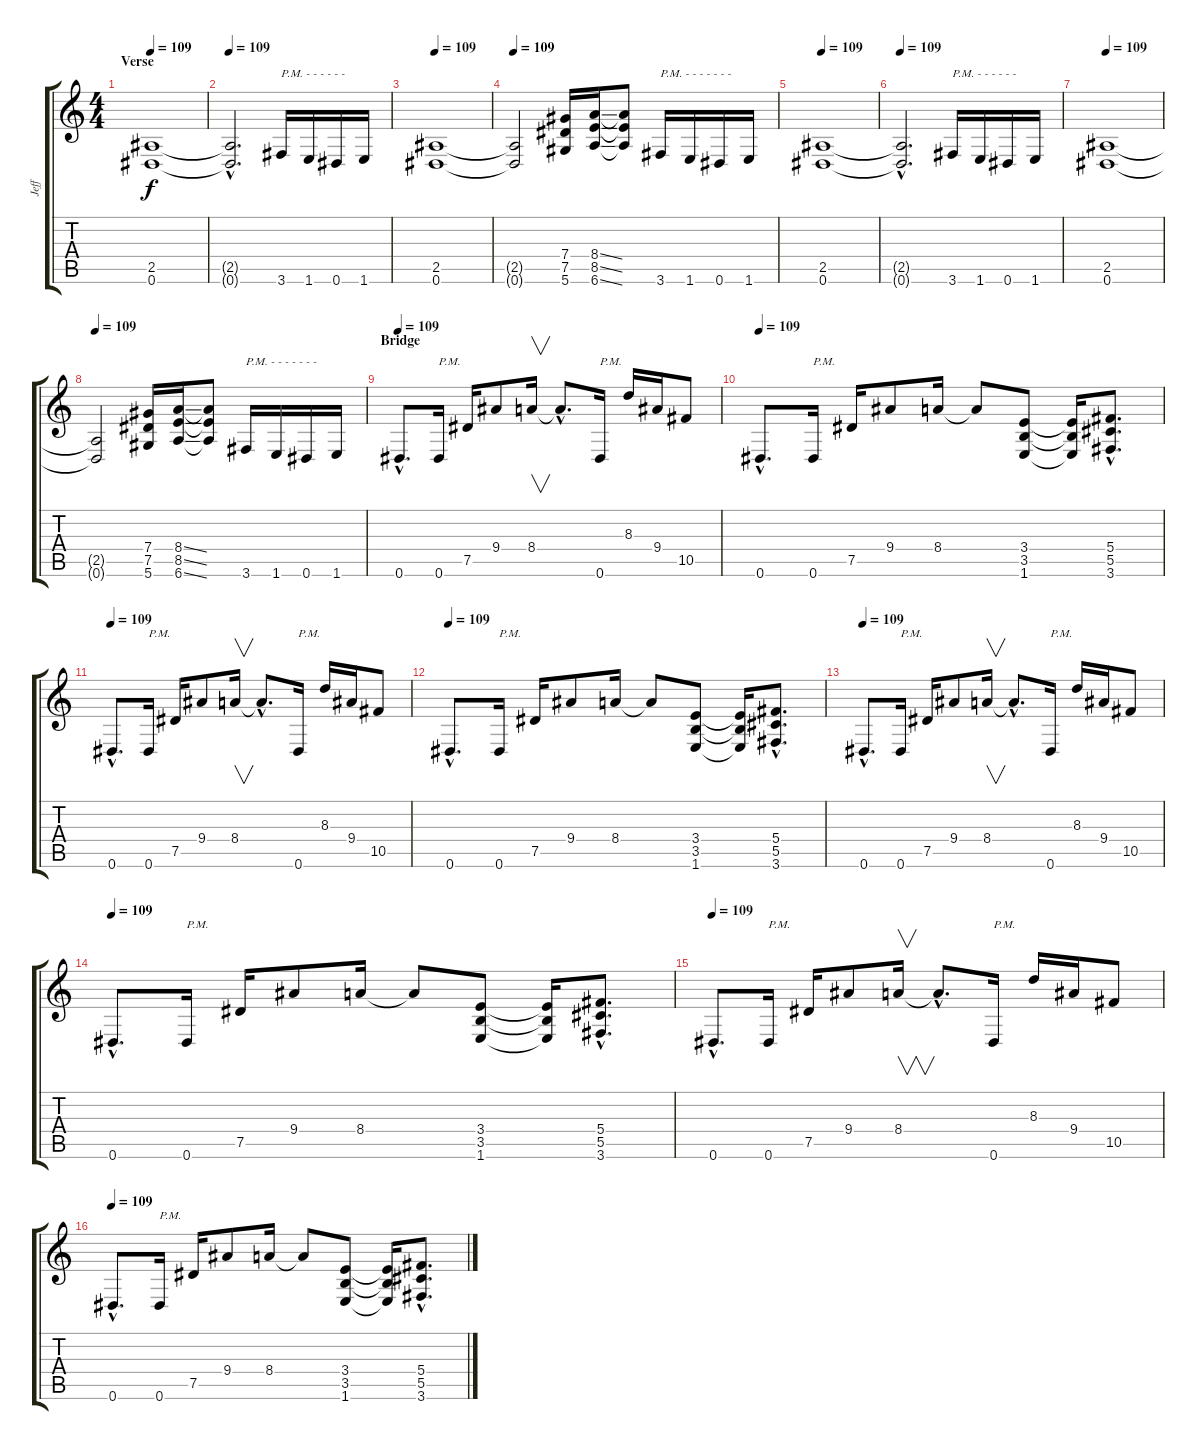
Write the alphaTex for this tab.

\track ("Jeff" "Jeff") {instrument distortionguitar}
\staff {score tabs}
\tuning (Eb4 Bb3 Gb3 Db3 Ab2 Eb2) {hide}
\ts (4 4)
\section ("" "Verse")
\tempo 109
\clef g2
\ks c
(2.5 0.6).1{dy f} |
\tempo 109
(2.5{hac t} 0.6{hac t}).2{d} 3.6.16{txt "P.M. - - - - - -"} 1.6.16 0.6.16 1.6.16 |
\tempo 109
(2.5 0.6).1 |
\tempo 109
(2.5{t} 0.6{t}).2 (7.4 7.5 5.6).16 (8.4{ss} 8.5{ss} 6.6{ss}).16 (8.4{t} 8.5{t} 6.6{t}).8 3.6.16{txt "P.M. - - - - - - - "} 1.6.16 0.6.16 1.6.16 |
\tempo 109
(2.5 0.6).1 |
\tempo 109
(2.5{hac t} 0.6{hac t}).2{d} 3.6.16{txt "P.M. - - - - - -"} 1.6.16 0.6.16 1.6.16 |
\tempo 109
(2.5 0.6).1 |
\tempo 109
(2.5{t} 0.6{t}).2 (7.4 7.5 5.6).16 (8.4{ss} 8.5{ss} 6.6{ss}).16 (8.4{t} 8.5{t} 6.6{t}).8 3.6.16{txt "P.M. - - - - - - - "} 1.6.16 0.6.16 1.6.16 |
\section ("" "Bridge")
\tempo 109
0.6{hac}.8{d} 0.6.16{txt "P.M."} 7.5.16 9.4.8 8.4.16{v} 8.4{hac t}.8{d} 0.6.16{txt "P.M."} 8.3.16 9.4.16 10.5.8 |
\tempo 109
0.6{hac}.8{d} 0.6.16{txt "P.M."} 7.5.16 9.4.8 8.4.16 8.4{t}.8 (3.4 3.5 1.6).8 (3.4{t} 3.5{t} 1.6{t}).16 (5.4{hac} 5.5{hac} 3.6{hac}).8{d} |
\tempo 109
0.6{hac}.8{d} 0.6.16{txt "P.M."} 7.5.16 9.4.8 8.4.16{v} 8.4{hac t}.8{d} 0.6.16{txt "P.M."} 8.3.16 9.4.16 10.5.8 |
\tempo 109
0.6{hac}.8{d} 0.6.16{txt "P.M."} 7.5.16 9.4.8 8.4.16 8.4{t}.8 (3.4 3.5 1.6).8 (3.4{t} 3.5{t} 1.6{t}).16 (5.4{hac} 5.5{hac} 3.6{hac}).8{d} |
\tempo 109
0.6{hac}.8{d} 0.6.16{txt "P.M."} 7.5.16 9.4.8 8.4.16{v} 8.4{hac t}.8{d} 0.6.16{txt "P.M."} 8.3.16 9.4.16 10.5.8 |
\tempo 109
0.6{hac}.8{d} 0.6.16{txt "P.M."} 7.5.16 9.4.8 8.4.16 8.4{t}.8 (3.4 3.5 1.6).8 (3.4{t} 3.5{t} 1.6{t}).16 (5.4{hac} 5.5{hac} 3.6{hac}).8{d} |
\tempo 109
0.6{hac}.8{d} 0.6.16{txt "P.M."} 7.5.16 9.4.8 8.4.16{v} 8.4{hac t}.8{d} 0.6.16{txt "P.M."} 8.3.16 9.4.16 10.5.8 |
\tempo 109
0.6{hac}.8{d} 0.6.16{txt "P.M."} 7.5.16 9.4.8 8.4.16 8.4{t}.8 (3.4 3.5 1.6).8 (3.4{t} 3.5{t} 1.6{t}).16 (5.4{hac} 5.5{hac} 3.6{hac}).8{d}
